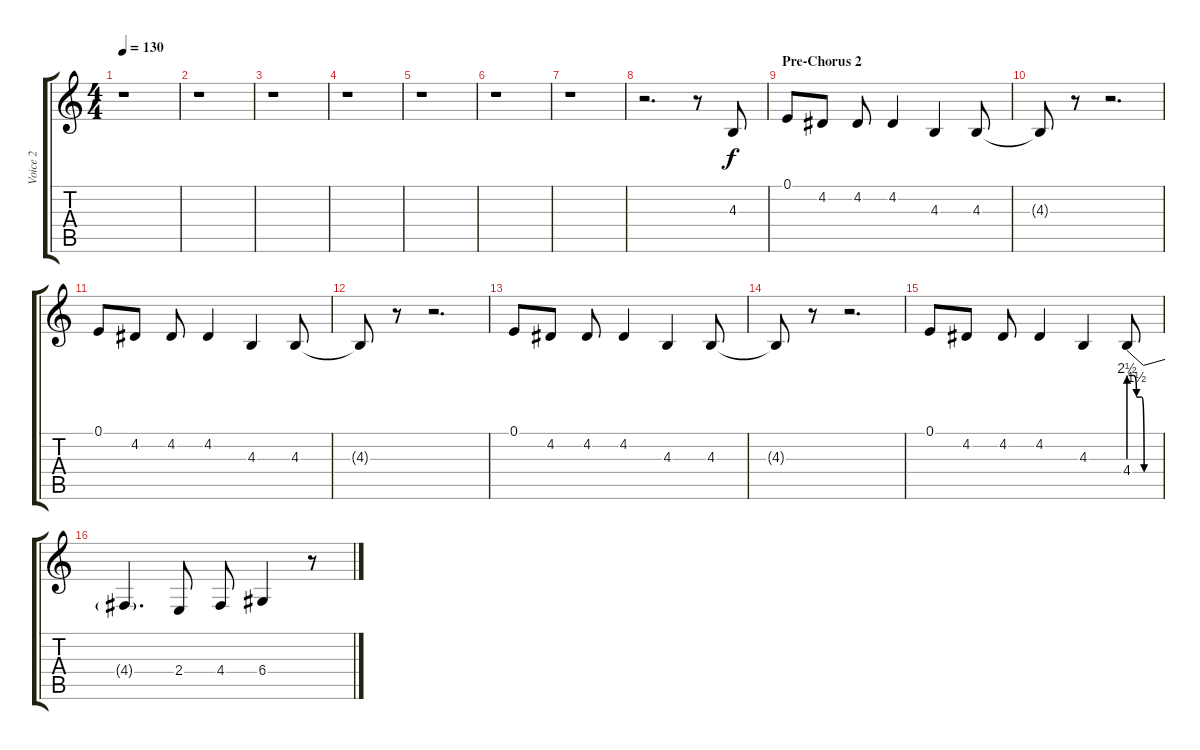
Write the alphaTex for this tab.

\track ("Voice 2" "Voice 2") {instrument tenorsax}
\staff {score tabs}
\tuning (E4 B3 G3 D3 A2 E2) {hide}
\ts (4 4)
\tempo 130
\clef g2
\ks c
r.1{dy f} |
r.1 |
r.1 |
r.1 |
r.1 |
r.1 |
r.1 |
r.2{d} r.8 4.3.8 |
\section ("" "Pre-Chorus 2")
0.1.8 4.2.8 4.2.8 4.2.4 4.3.4 4.3.8 |
4.3{t}.8 r.8 r.2{d} |
0.1.8 4.2.8 4.2.8 4.2.4 4.3.4 4.3.8 |
4.3{t}.8 r.8 r.2{d} |
0.1.8 4.2.8 4.2.8 4.2.4 4.3.4 4.3.8 |
4.3{t}.8 r.8 r.2{d} |
0.1.8 4.2.8 4.2.8 4.2.4 4.3.4 4.4{be (custom 0 10 10 10 15 6 25 6 30 0 40 0 60 0)}.8 |
4.4{t}.4{d} 2.4.8 4.4.8 6.4.4 r.8
